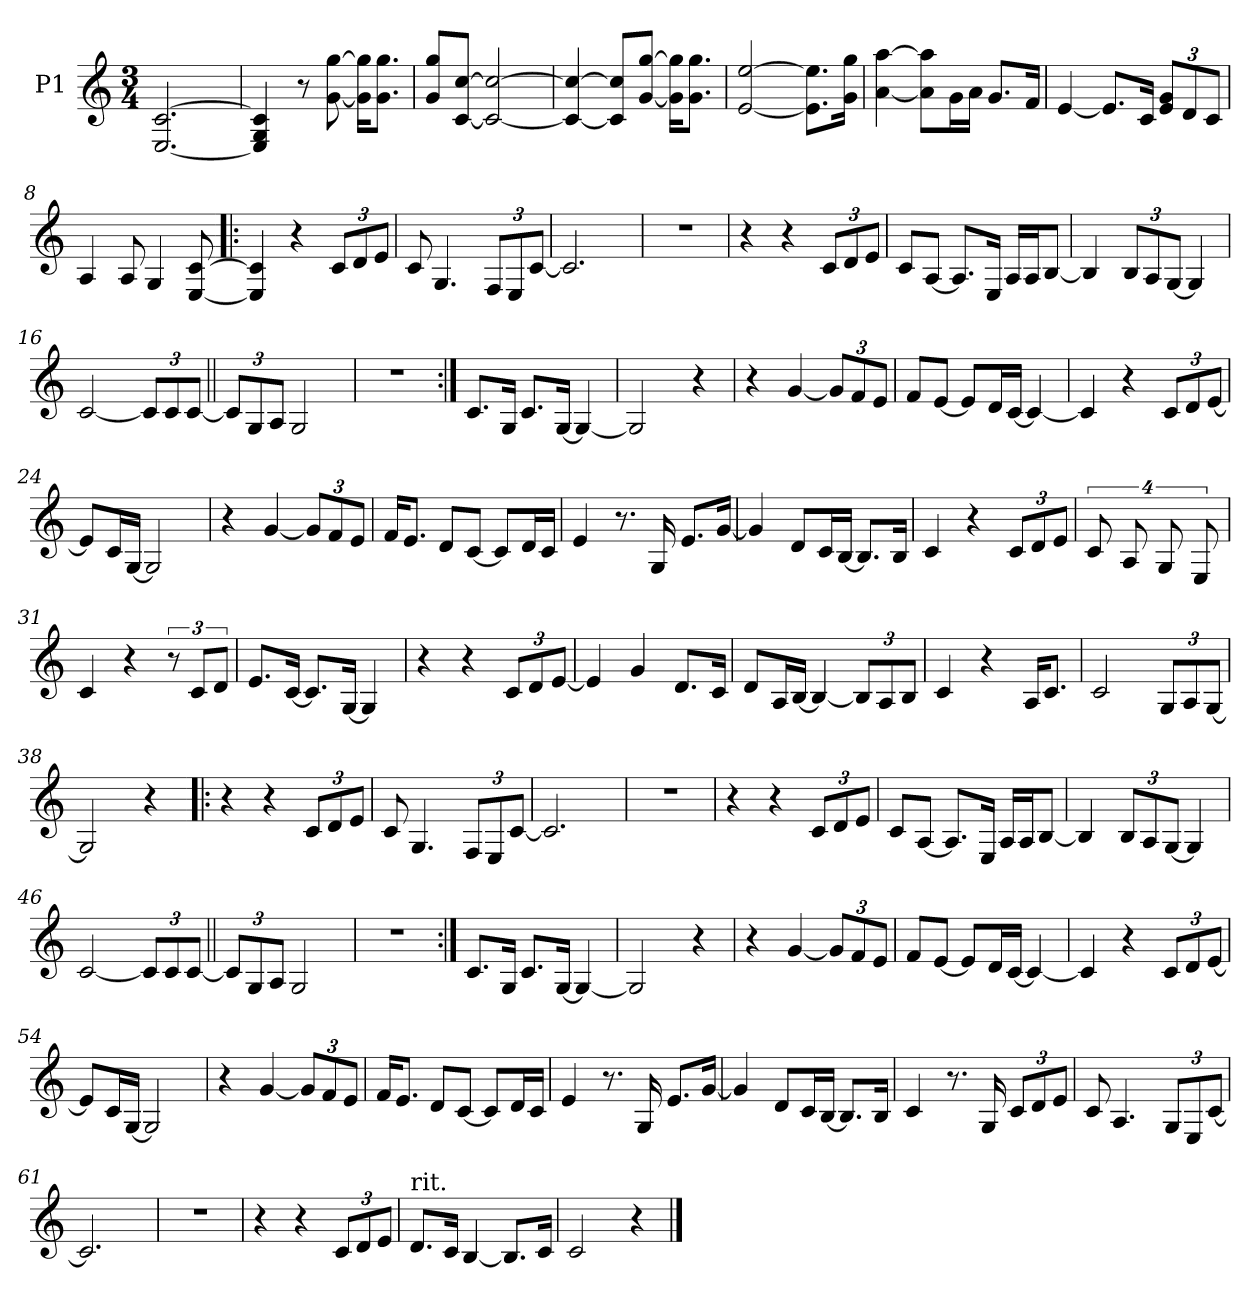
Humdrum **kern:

**kern
*part1
*staff1
*I"P1
*clefG2
*k[]
*M3/4
*MM80
=1
[2.E/ [2.c/
=2
4E/] 4G/ 4c/]
8r
[8g\ [8gg\
16g\] 16gg\]KL
8.g\ 8.gg\J
=3
8g/ 8gg/L
[8c/ [8cc/J
2c/_ 2cc/_
=4
4c/_ 4cc/_
8c/] 8cc/]L
[8g/ [8gg/J
16g\] 16gg\]KL
8.g\ 8.gg\J
=5
[2e/ [2ee/
8.e\] 8.ee\]L
16g\ 16gg\Jk
=6
[4a\ [4aa\
8a\] 8aa\]L
16g\L
16a\JJ
8.g/L
16f/Jk
!!LO:LB:g=z
=7
[4e/
8.e/L]
16c/Jk
*Xbrackettup
12e/ 12g/L
12d/
12c/J
=8
4A/
8A/
4G/
[8E/ [8c/
=9!|:
4E/] 4c/]
4r
12c/L
12d/
12e/J
=10
8c/
4.G/
12F/L
12E/
[12c/J
=11
2.c/]
=12
2.r
=13
4r
4r
12c/L
12d/
12e/J
!!LO:LB:g=z
=14
8c/L
[8A/J
8.A/L]
16E/Jk
16A/LL
16A/J
[8B/J
=15
4B/]
12B/L
12A/
[12G/J
4G/]
=16
[2c/
12c/L]
12c/
[12c/J
=17||
12c/L]
12G/
12A/J
2G/
=18
2.r
=19:|!
8.c/L
16G/Jk
8.c/L
[16G/Jk
4G/_
=20
2G/]
4r
!!LO:LB:g=z
=21
4r
[4g/
12g/L]
12f/
12e/J
=22
8f/L
[8e/J
8e/L]
16d/L
[16c/JJ
4c/_
=23
4c/]
4r
12c/L
12d/
[12e/J
=24
8e/L]
16c/L
[16G/JJ
2G/]
=25
4r
[4g/
12g/L]
12f/
12e/J
=26
16f/KL
8.e/J
8d/L
[8c/J
8c/L]
16d/L
16c/JJ
!!LO:LB:g=z
=27
4e/
8.r
16G/
8.e/L
[16g/Jk
=28
4g/]
8d/L
16c/L
[16B/JJ
8.B/L]
16B/Jk
=29
4c/
4r
12c/L
12d/
12e/J
=30
*brackettup
16%3c/
16%3A/
16%3G/
16%3E/
=31
4c/
4r
12r
12c/L
12d/J
=32
8.e/L
[16c/Jk
8.c/L]
[16G/Jk
4G/]
!!LO:LB:g=z
=33
4r
4r
*Xbrackettup
12c/L
12d/
[12e/J
=34
4e/]
4g/
8.d/L
16c/Jk
=35
8d/L
16A/L
[16B/JJ
4B/_
12B/L]
12A/
12B/J
=36
4c/
4r
16A/KL
8.c/J
=37
2c/
12G/L
12A/
[12G/J
=38
2G/]
4r
!!LO:LB:g=z
=39!|:
4r
4r
12c/L
12d/
12e/J
=40
8c/
4.G/
12F/L
12E/
[12c/J
=41
2.c/]
=42
2.r
=43
4r
4r
12c/L
12d/
12e/J
=44
8c/L
[8A/J
8.A/L]
16E/Jk
16A/LL
16A/J
[8B/J
!!LO:LB:g=z
=45
4B/]
12B/L
12A/
[12G/J
4G/]
=46
[2c/
12c/L]
12c/
[12c/J
=47||
12c/L]
12G/
12A/J
2G/
=48
2.r
=49:|!
8.c/L
16G/Jk
8.c/L
[16G/Jk
4G/_
=50
2G/]
4r
=51
4r
[4g/
12g/L]
12f/
12e/J
!!LO:LB:g=z
=52
8f/L
[8e/J
8e/L]
16d/L
[16c/JJ
4c/_
=53
4c/]
4r
12c/L
12d/
[12e/J
=54
8e/L]
16c/L
[16G/JJ
2G/]
=55
4r
[4g/
12g/L]
12f/
12e/J
=56
16f/KL
8.e/J
8d/L
[8c/J
8c/L]
16d/L
16c/JJ
=57
4e/
8.r
16G/
8.e/L
[16g/Jk
!!LO:LB:g=z
=58
4g/]
8d/L
16c/L
[16B/JJ
8.B/L]
16B/Jk
=59
4c/
8.r
16G/
12c/L
12d/
12e/J
=60
8c/
4.A/
12G/L
12E/
[12c/J
=61
2.c/]
=62
2.r
=63
4r
4r
12c/L
12d/
12e/J
!!LO:PB:g=z
=64
!LO:TX:a:t=rit.
8.d/L
16c/Jk
[4B/
8.B/L]
16c/Jk
=65
2c/
4r
==
*-
